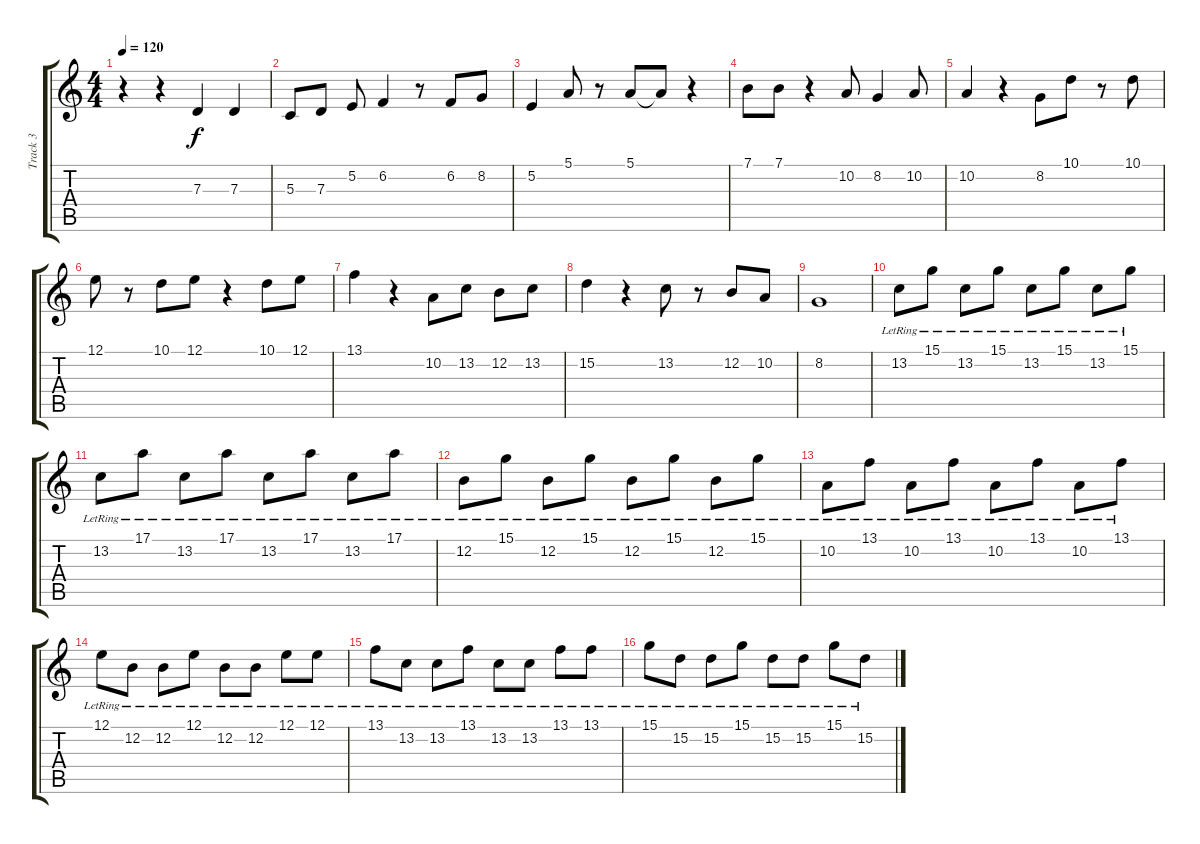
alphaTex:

\track ("Track 3" "Track 3") {instrument steeldrums}
\staff {score tabs}
\tuning (E4 B3 G3 D3 A2 E2) {hide}
\ts (4 4)
\tempo 120
\clef g2
\ks c
r.4{dy f} r.4 7.3.4 7.3.4 |
5.3.8 7.3.8 5.2.8 6.2.4 r.8 6.2.8 8.2.8 |
5.2.4 5.1.8 r.8 5.1.8 5.1{t}.8 r.4 |
7.1.8 7.1.8 r.4 10.2.8 8.2.4 10.2.8 |
10.2.4 r.4 8.2.8 10.1.8 r.8 10.1.8 |
12.1.8 r.8 10.1.8 12.1.8 r.4 10.1.8 12.1.8 |
13.1.4 r.4 10.2.8 13.2.8 12.2.8 13.2.8 |
15.2.4 r.4 13.2.8 r.8 12.2.8 10.2.8 |
8.2.1 |
13.2{lr}.8 15.1{lr}.8 13.2{lr}.8 15.1{lr}.8 13.2{lr}.8 15.1{lr}.8 13.2{lr}.8 15.1{lr}.8 |
13.2{lr}.8 17.1{lr}.8 13.2{lr}.8 17.1{lr}.8 13.2{lr}.8 17.1{lr}.8 13.2{lr}.8 17.1{lr}.8 |
12.2{lr}.8 15.1{lr}.8 12.2{lr}.8 15.1{lr}.8 12.2{lr}.8 15.1{lr}.8 12.2{lr}.8 15.1{lr}.8 |
10.2{lr}.8 13.1{lr}.8 10.2{lr}.8 13.1{lr}.8 10.2{lr}.8 13.1{lr}.8 10.2{lr}.8 13.1{lr}.8 |
12.1{lr}.8 12.2{lr}.8 12.2{lr}.8 12.1{lr}.8 12.2{lr}.8 12.2{lr}.8 12.1{lr}.8 12.1{lr}.8 |
13.1{lr}.8 13.2{lr}.8 13.2{lr}.8 13.1{lr}.8 13.2{lr}.8 13.2{lr}.8 13.1{lr}.8 13.1{lr}.8 |
15.1{lr}.8 15.2{lr}.8 15.2{lr}.8 15.1{lr}.8 15.2{lr}.8 15.2{lr}.8 15.1{lr}.8 15.2{lr}.8
